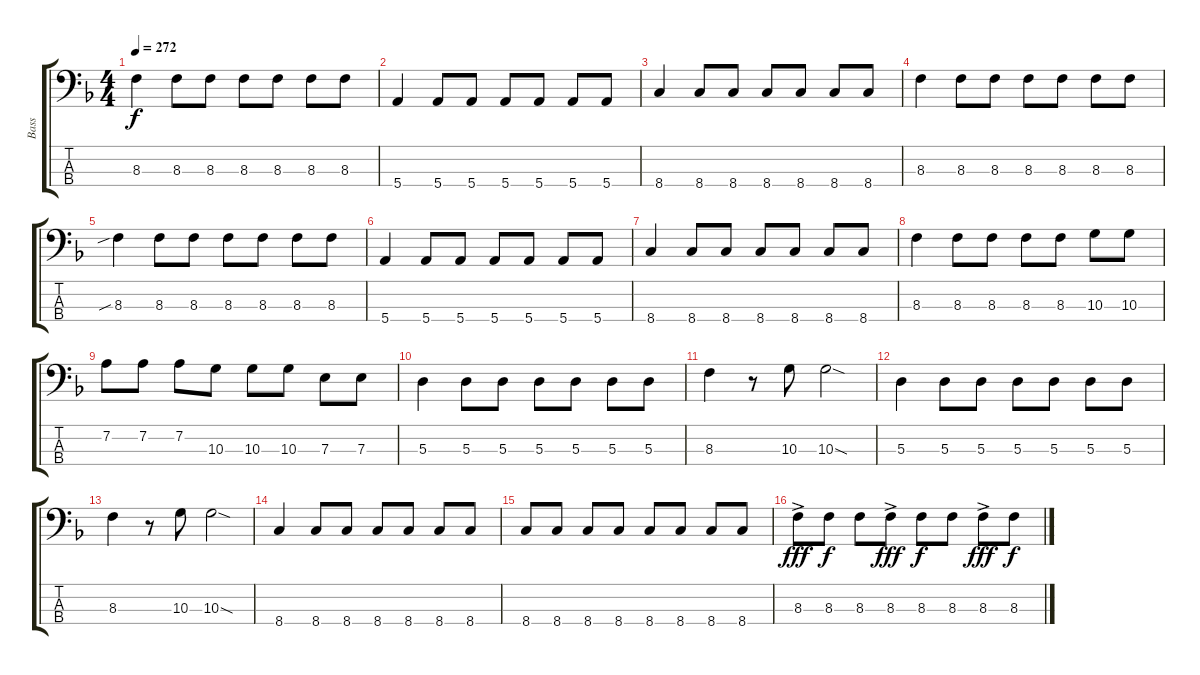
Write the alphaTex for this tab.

\track ("Bass" "Bass") {instrument electricbasspick}
\staff {score tabs}
\tuning (G2 D2 A1 E1) {hide}
\ts (4 4)
\tempo 272
\clef f4
\ks f
8.3.4{dy f} 8.3.8 8.3.8 8.3.8 8.3.8 8.3.8 8.3.8 |
5.4.4 5.4.8 5.4.8 5.4.8 5.4.8 5.4.8 5.4.8 |
8.4.4 8.4.8 8.4.8 8.4.8 8.4.8 8.4.8 8.4.8 |
8.3.4 8.3.8 8.3.8 8.3.8 8.3.8 8.3.8 8.3.8 |
8.3{sib}.4 8.3.8 8.3.8 8.3.8 8.3.8 8.3.8 8.3.8 |
5.4.4 5.4.8 5.4.8 5.4.8 5.4.8 5.4.8 5.4.8 |
8.4.4 8.4.8 8.4.8 8.4.8 8.4.8 8.4.8 8.4.8 |
8.3.4 8.3.8 8.3.8 8.3.8 8.3.8 10.3.8 10.3.8 |
7.2.8 7.2.8 7.2.8 10.3.8 10.3.8 10.3.8 7.3.8 7.3.8 |
5.3.4 5.3.8 5.3.8 5.3.8 5.3.8 5.3.8 5.3.8 |
8.3.4 r.8 10.3.8 10.3{sod}.2 |
5.3.4 5.3.8 5.3.8 5.3.8 5.3.8 5.3.8 5.3.8 |
8.3.4 r.8 10.3.8 10.3{sod}.2 |
8.4.4 8.4.8 8.4.8 8.4.8 8.4.8 8.4.8 8.4.8 |
8.4.8 8.4.8 8.4.8 8.4.8 8.4.8 8.4.8 8.4.8 8.4.8 |
8.3{ac}.8{dy fff} 8.3.8{dy f} 8.3.8 8.3{ac}.8{dy fff} 8.3.8{dy f} 8.3.8 8.3{ac}.8{dy fff} 8.3.8{dy f}
